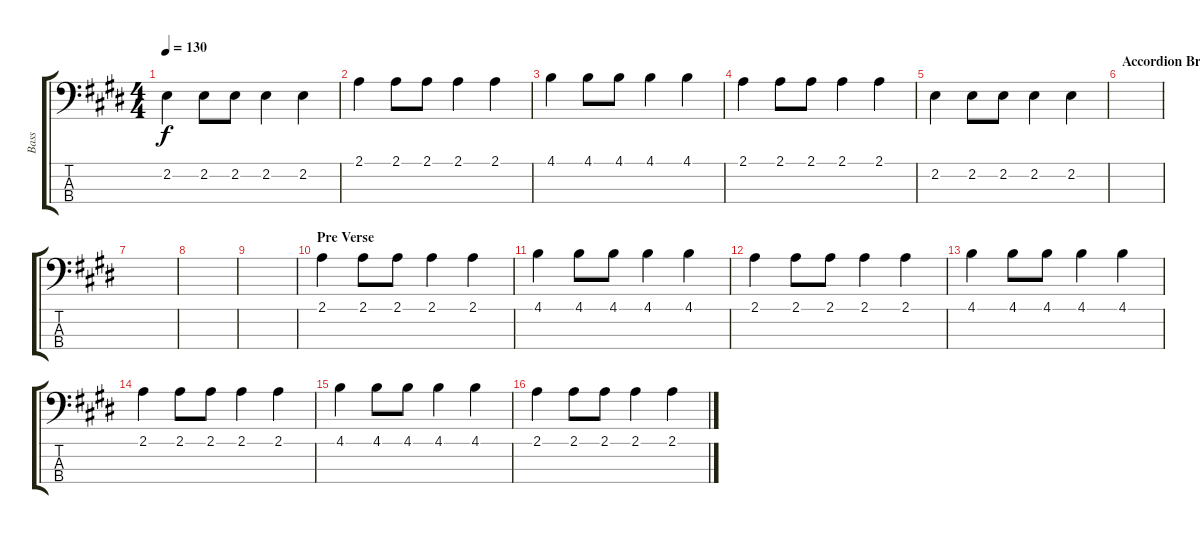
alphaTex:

\track ("Bass" "Bass") {instrument electricbasspick}
\staff {score tabs}
\tuning (G2 D2 A1 E1) {hide}
\ts (4 4)
\tempo 130
\clef f4
\ks e
2.2.4{dy f} 2.2.8 2.2.8 2.2.4 2.2.4 |
2.1.4 2.1.8 2.1.8 2.1.4 2.1.4 |
4.1.4 4.1.8 4.1.8 4.1.4 4.1.4 |
2.1.4 2.1.8 2.1.8 2.1.4 2.1.4 |
2.2.4 2.2.8 2.2.8 2.2.4 2.2.4 |
\section ("" "Accordion Break")
|
|
|
|
\section ("" "Pre Verse")
2.1.4 2.1.8 2.1.8 2.1.4 2.1.4 |
4.1.4 4.1.8 4.1.8 4.1.4 4.1.4 |
2.1.4 2.1.8 2.1.8 2.1.4 2.1.4 |
4.1.4 4.1.8 4.1.8 4.1.4 4.1.4 |
2.1.4 2.1.8 2.1.8 2.1.4 2.1.4 |
4.1.4 4.1.8 4.1.8 4.1.4 4.1.4 |
2.1.4 2.1.8 2.1.8 2.1.4 2.1.4
